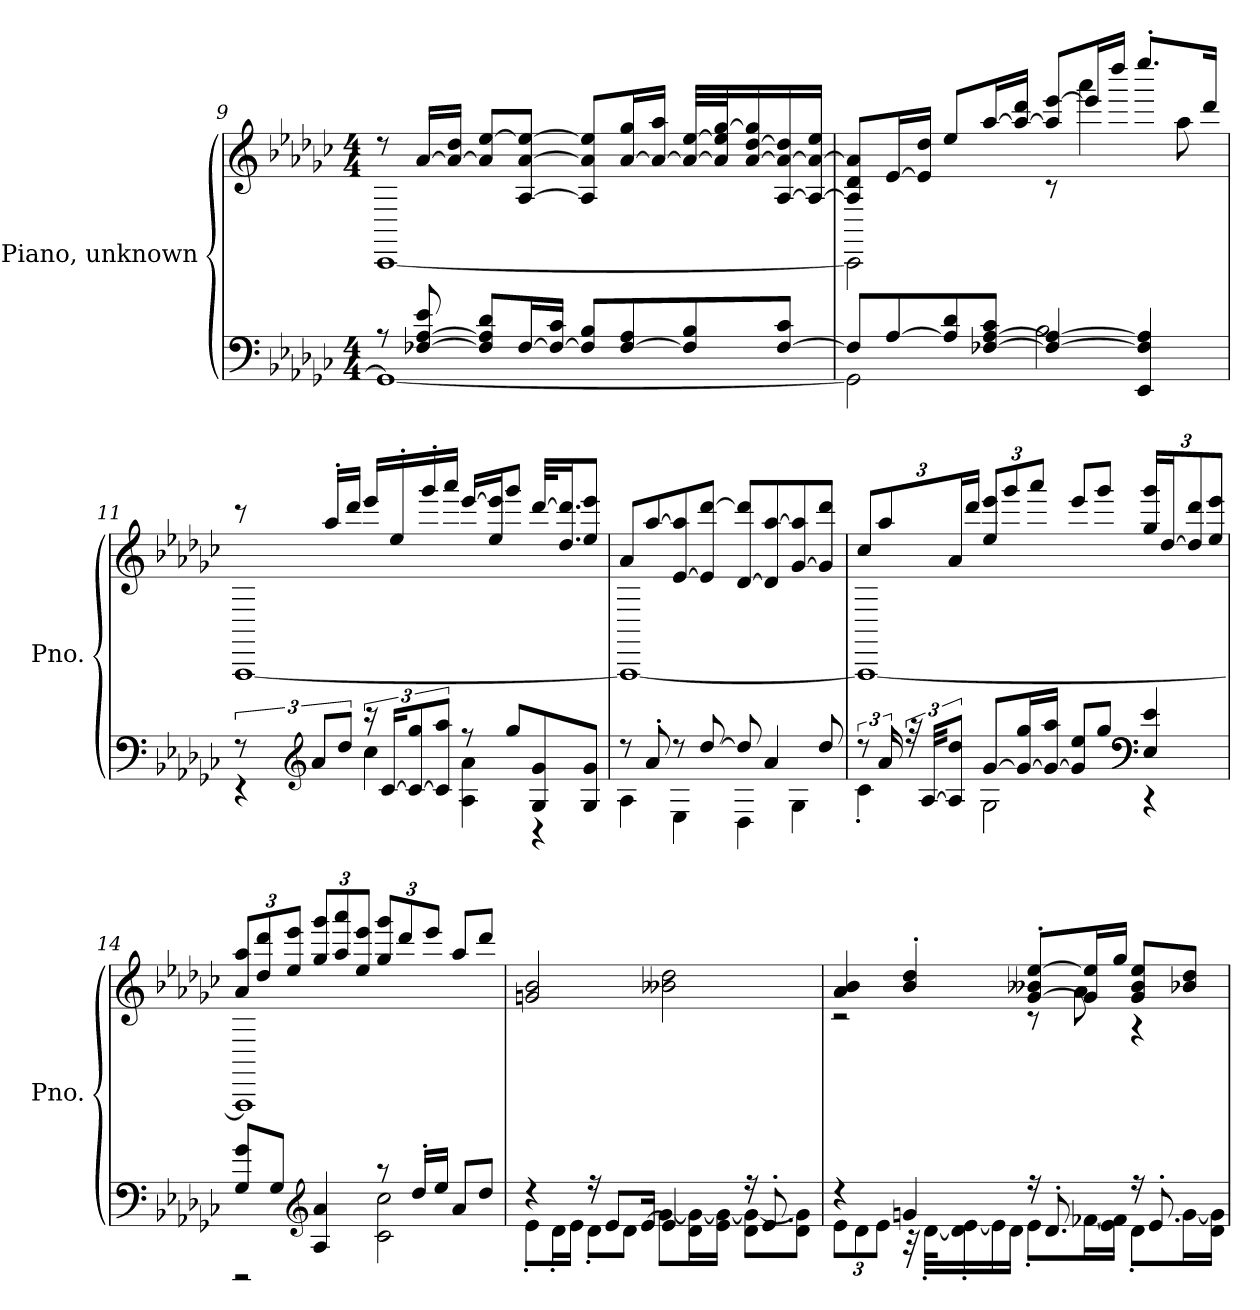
**kern	**kern
*part1	*part1
*staff2	*staff1
*I"Piano, unknown	*
*I'Pno.	*
*clefF4	*clefG2
*k[b-e-a-d-g-c-]	*k[b-e-a-d-g-c-]
*M4/4	*M4/4
=9	=9
*^	*^
8r	1GG-_	8r	[1CC-
[8F-X/ [8A-/ 8e-/	.	[16a-/LL	.
.	.	16a-/_ 16dd-/JJ	.
8F-/] 8A-/] 8d-/L	.	8a-/] [8ee-/L	.
[16F-/L	.	[8A-/ [8a-/ 8ee-/_J	.
16F-/_ 16c-/JJ	.	.	.
8F-/] 8B-/L	.	8A-/] 8a-/] 8ee-/]L	.
[8F-/ 8A-/	.	[16a-/ 16gg-/L	.
.	.	16a-/_ 16aa-/JJ	.
8F-/] 8B-/	.	32a-/_ [32ee-/LLL	.
.	.	32a-/] 32ee-/] [32gg-/J	.
.	.	[16a-/ [16dd-/ 16gg-/]	.
[8F-/ 8c-/J	.	[16A-/ 16a-/_ 16dd-/]	.
.	.	16A-/_ 16a-/_ 16ee-/JJ	.
!!LO:LB:g=z	!!
=10	=10	=10	=10
8F-/L]	2GG-\]	8A-/] 8d-/ 8a-/]L	2CC-\]
[8A-/	.	[16e-/L	.
.	.	16e-/] 16dd-/JJ	.
8A-/] 8d-/	.	8ee-/L	.
[8F-X/ [8A-/ 8c-/J	.	[16aa-/L	.
.	.	16aa-/_ 16ddd-/JJ	.
4F-/_ 4A-/_	2B-\	8aa-/] [8eee-/L	8r
.	.	16eee-/L]	4aaa-\
.	.	16dddd-/JJ	.
4EE-/ 4F-/] 4A-/]	.	8.eeee-'/L	.
.	.	.	8aa-\
.	.	16ddd-/Jk	.
=11	=11	=11	=11
12r	4r	8r	[1AAA-
*clefG2	*	*	*
12a-/L	.	.	.
.	.	16aa-'/LL	.
12dd-/J	.	.	.
.	.	16ddd-/JJ	.
24r	4cc-\	16eee-/LL	.
[24c-/KL	.	.	.
.	.	16ee-'/	.
12c-/_ 12gg-/	.	.	.
.	.	16ggg-'/	.
12c-/] 12aa-/J	.	.	.
.	.	16aaa-/JJ	.
8r	4A-\ 4a-\	[16eee-/LL	.
.	.	16ee-/ 16eee-/]J	.
8gg-/L	.	8ggg-/J	.
8G-/ 8g-/	4r	[32ddd-/KLL	.
.	.	16.dd-/ 16.ddd-/]J	.
8G-/ 8g-/J	.	8ee-/ 8eee-/J	.
!!LO:PB:g=z	!!
=12	=12	=12	=12
8r	4A-\	8a-/L	1AAA-_
8a-'/	.	[8aa-/	.
8r	4E-\	[8e-/ 8aa-/]	.
[8dd-/	.	8e-/] [8ddd-/J	.
8dd-/]	4D-\	[8d-/ 8ddd-/]L	.
4a-/	.	8d-/] [8aa-/	.
.	4G-\	[8g-/ 8aa-/]	.
8dd-/	.	8g-/] 8ddd-/J	.
=13	=13	=13	=13
*	*	*Xbrackettup	*
12r	4c-'\	12cc-/L	1AAA-_
24a-/	.	12aa-/	.
48r	.	.	.
[48A-/KKL	.	.	.
12A-/] 12dd-/J	.	24a-/L	.
.	.	24ddd-/JJ	.
[8g-/L	2G-\	12ee-/ 12eee-/L	.
.	.	12ggg-/	.
16g-/_ 16gg-/L	.	.	.
.	.	12aaa-/J	.
16g-/_ 16aa-/JJ	.	.	.
8g-/] 8ee-/L	.	8eee-/L	.
8gg-/J	.	8ggg-/J	.
*clefF4	*	*	*
4E-/ 4e-/	4r	24gg-/ 24ggg-/LL	.
.	.	[24dd-/J	.
.	.	12dd-/] 12ddd-/	.
.	.	12ee-/ 12eee-/J	.
!!LO:LB:g=z	!!
=14	=14	=14	=14
8G-/ 8g-/L	2r	12a-/ 12aa-/L	1AAA-]
.	.	12dd-/ 12ddd-/	.
8G-/J	.	.	.
.	.	12ee-/ 12eee-/J	.
*clefG2	*	*	*
4A-/ 4a-/	.	12gg-/ 12ggg-/L	.
.	.	12aa-/ 12aaa-/	.
.	.	12ee-/ 12eee-/J	.
8r	2c-\ 2cc-\	12gg-/ 12ggg-/L	.
.	.	12ddd-/	.
16dd-'/LL	.	.	.
.	.	12eee-/J	.
16ee-/JJ	.	.	.
8a-/L	.	8aa-/L	.
8dd-/J	.	8ddd-/J	.
*	*	*v	*v
=15	=15	=15
4r	8e-'\L	2gn/ 2b-/
.	16d-'\L	.
.	16e-\JJ	.
16r	8d-'\L	.
8e-/L	.	.
.	8d-\J	.
[16e-/Jk	.	.
4e-/]	[8g-\L	2b--X\ 2dd-\
.	16d-\ 16g-\_L	.
.	16e-\ 16g-\_JJ	.
16r	8d-\ 8g-\_L	.
8.e-'/	.	.
.	8d-\ 8g-\]J	.
!!LO:LB:g=z
=16	=16	=16
*	*Xbrackettup	*
*	*	*^
4r	12e-\L	4a-/ 4b-/	2r
.	12d-\	.	.
.	12e-\J	.	.
4gn/	32r	4b-/' 4dd-/'	.
.	[32d-'\KLL	.	.
.	16d-\]' [16e-\'	.	.
.	16e-\]	.	.
.	16d-\JJ	.	.
16r	8e-'\L	[8g-/' 8b--X/' [8ee-/'L	8r
8.d-'/	.	.	.
.	[16f-X\L	16g-/] 16ee-/]L	8a-\
.	16e-\ 16f-\]JJ	16gg-/JJ	.
16r	8d-'\L	8g-/ 8b--/ 8ee-/L	4r
8.e-'/	.	.	.
.	[16g\L	8b-X/ 8dd-/J	.
.	16d-\ 16g\]JJ	.	.
*v	*v	*	*
*	*v	*v
=	=
*-	*-
